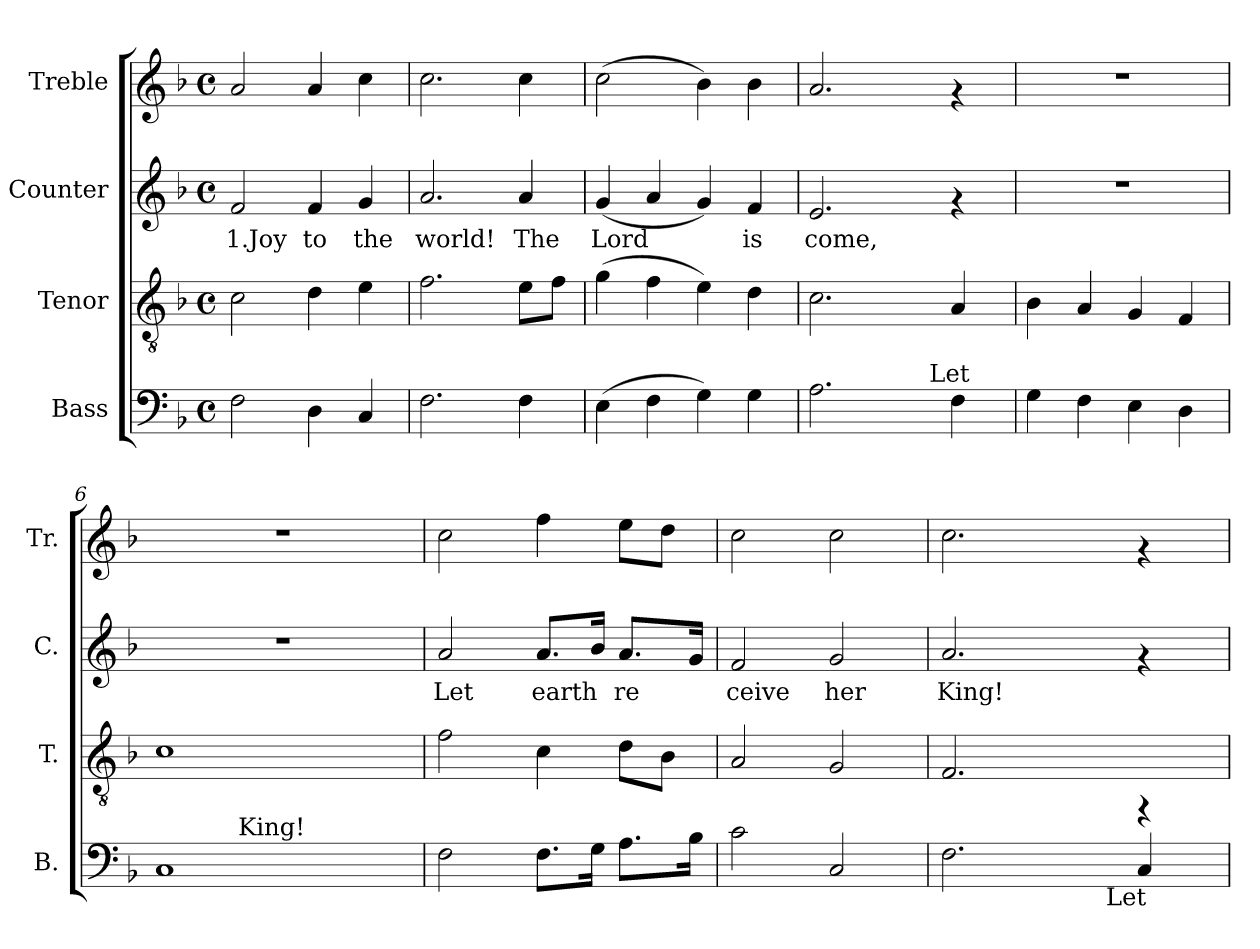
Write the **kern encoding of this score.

**kern	**text	**kern	**text	**kern	**text	**kern	**text
*part4	*part4	*part3	*part3	*part2	*part2	*part1	*part1
*staff4	*staff4	*staff3	*staff3	*staff2	*staff2	*staff1	*staff1
*I"Bass	*	*I"Tenor	*	*I"Counter	*	*I"Treble	*
*I'B.	*	*I'T.	*	*I'C.	*	*I'Tr.	*
!!LO:PB:g=z
*stria5	*	*stria5	*	*stria5	*	*stria5	*
*clefF4	*	*clefGv2	*	*clefG2	*	*clefG2	*
*k[b-]	*	*k[b-]	*	*k[b-]	*	*k[b-]	*
*F:	*	*F:	*	*F:	*	*F:	*
*M4/4	*	*M4/4	*	*M4/4	*	*M4/4	*
*met(c)	*	*met(c)	*	*met(c)	*	*met(c)	*
=1	=1	=1	=1	=1	=1	=1	=1
!	!LO:LY:a:cj	!	!LO:LY:b:cj	!	!LO:LY:b:cj	!	!LO:LY:b:cj
2F\	.	2c\	.	2f/	1.Joy	2a/	.
!	!LO:LY:a:cj	!	!LO:LY:b:cj	!	!LO:LY:b:cj	!	!LO:LY:b:cj
4D\	.	4d\	.	4f/	to	4a/	.
!	!LO:LY:a:cj	!	!LO:LY:b:cj	!	!LO:LY:b:cj	!	!LO:LY:b:cj
4C/	.	4e\	.	4g/	the	4cc\	.
=2	=2	=2	=2	=2	=2	=2	=2
!	!LO:LY:a:cj	!	!LO:LY:b:cj	!	!LO:LY:b:cj	!	!LO:LY:b:cj
2.F\	.	2.f\	.	2.a/	world!	2.cc\	.
!	!LO:LY:a:cj	!	!LO:LY:b:cj	!	!LO:LY:b:cj	!	!LO:LY:b:cj
4F\	.	8e\L	.	4a/	The	4cc\	.
!	!	!	!LO:LY:b:cj	!	!	!	!
.	.	8f\J	.	.	.	.	.
=3	=3	=3	=3	=3	=3	=3	=3
!	!LO:LY:a:cj	!	!LO:LY:b:cj	!	!LO:LY:b:cj	!	!LO:LY:b:cj
(>4E\	.	(>4g\	.	(<4g/	Lord	(>2cc\	.
!	!LO:LY:a:cj	!	!LO:LY:b:cj	!	!LO:LY:b:cj	!	!
4F\	.	4f\	.	4a/	.	.	.
!	!LO:LY:a:cj	!	!LO:LY:b:cj	!	!LO:LY:b:cj	!	!LO:LY:b:cj
4G\)	.	4e\)	.	4g/)	.	4b-\)	.
!	!LO:LY:a:cj	!	!LO:LY:b:cj	!	!LO:LY:b:cj	!	!LO:LY:b:cj
4G\	.	4d\	.	4f/	is	4b-\	.
=4	=4	=4	=4	=4	=4	=4	=4
!	!LO:LY:a:cj	!	!LO:LY:b:cj	!	!LO:LY:b:cj	!	!LO:LY:b:cj
*^	*	*	*	*	*	*	*
2.A\	2ryy	.	2.c\	.	2.e/	come,	2.a/	.
.	8.ryy	.	.	.	.	.	.	.
!	!LO:TX:a:t=Let	!	!	!	!	!	!	!
.	4ryy	.	.	.	.	.	.	.
!	!	!LO:LY:a:cj	!	!LO:LY:b:cj	!	!	!	!
4F\	.	.	4A/	.	4rf	.	4rf	.
.	16ryy	.	.	.	.	.	.	.
=5	=5	=5	=5	=5	=5	=5	=5	=5
!LO:TX:a:t=earth re ceive her	!	!	!	!	!	!	!	!
!	!	!LO:LY:a:cj	!	!LO:LY:b:cj	!	!	!	!
*v	*v	*	*	*	*	*	*	*
4G\	.	4B-\	.	1r	.	1r	.
!	!LO:LY:a:cj	!	!LO:LY:b:cj	!	!	!	!
4F\	.	4A/	.	.	.	.	.
!	!LO:LY:a:cj	!	!LO:LY:b:cj	!	!	!	!
4E\	.	4G/	.	.	.	.	.
!	!LO:LY:a:cj	!	!LO:LY:b:cj	!	!	!	!
4D\	.	4F/	.	.	.	.	.
=6	=6	=6	=6	=6	=6	=6	=6
!	!LO:LY:a:cj	!	!LO:LY:b:cj	!	!	!	!
*^	*	*	*	*	*	*	*
1C	8ryy	.	1c	.	1r	.	1r	.
.	16ryy	.	.	.	.	.	.	.
.	64ryy	.	.	.	.	.	.	.
!	!LO:TX:a:t=King!	!	!	!	!	!	!	!
.	2ryy	.	.	.	.	.	.	.
.	4ryy	.	.	.	.	.	.	.
.	32.ryy	.	.	.	.	.	.	.
=7	=7	=7	=7	=7	=7	=7	=7	=7
!	!	!LO:LY:a:cj	!	!LO:LY:b:cj	!	!LO:LY:b:cj	!	!LO:LY:b:cj
*v	*v	*	*	*	*	*	*	*
2F\	.	2f\	.	2a/	Let	2cc\	.
!	!LO:LY:a:cj	!	!LO:LY:b:cj	!	!LO:LY:b:cj	!	!LO:LY:b:cj
8.F\L	.	4c\	.	8.a/L	earth	4ff\	.
!	!LO:LY:a:cj	!	!	!	!LO:LY:b:cj	!	!
16G\J	.	.	.	16b-/J	.	.	.
!	!LO:LY:a:cj	!	!LO:LY:b:cj	!	!LO:LY:b:cj	!	!LO:LY:b:cj
8.A\L	.	8d\L	.	8.a/L	re-	8ee\L	.
!	!	!	!LO:LY:b:cj	!	!	!	!LO:LY:b:cj
.	.	8B-\J	.	.	.	8dd\J	.
!	!LO:LY:a:cj	!	!	!	!LO:LY:b:cj	!	!
16B-\J	.	.	.	16g/J	--	.	.
=8	=8	=8	=8	=8	=8	=8	=8
!	!LO:LY:a:cj	!	!LO:LY:b:cj	!	!LO:LY:b:cj	!	!LO:LY:b:cj
2c\	.	2A/	.	2f/	-ceive	2cc\	.
!	!LO:LY:a:cj	!	!LO:LY:b:cj	!	!LO:LY:b:cj	!	!LO:LY:b:cj
2C/	.	2G/	.	2g/	her	2cc\	.
=9	=9	=9	=9	=9	=9	=9	=9
!	!LO:LY:a:cj	!	!LO:LY:b:cj	!	!LO:LY:b:cj	!	!LO:LY:b:cj
*^	*	*	*	*	*	*	*
2.F\	2ryy	.	2.F/	.	2.a/	King!	2.cc\	.
.	8ryy	.	.	.	.	.	.	.
.	32.ryy	.	.	.	.	.	.	.
!	!LO:TX:b:t=Let	!	!	!	!	!	!	!
.	4ryy	.	.	.	.	.	.	.
!	!	!LO:LY:a:cj	!	!	!	!	!	!
4C/	.	.	4rFF	.	4rf	.	4rf	.
.	16ryy	.	.	.	.	.	.	.
.	64ryy	.	.	.	.	.	.	.
*v	*v	*	*	*	*	*	*	*
=	=	=	=	=	=	=	=
*-	*-	*-	*-	*-	*-	*-	*-
